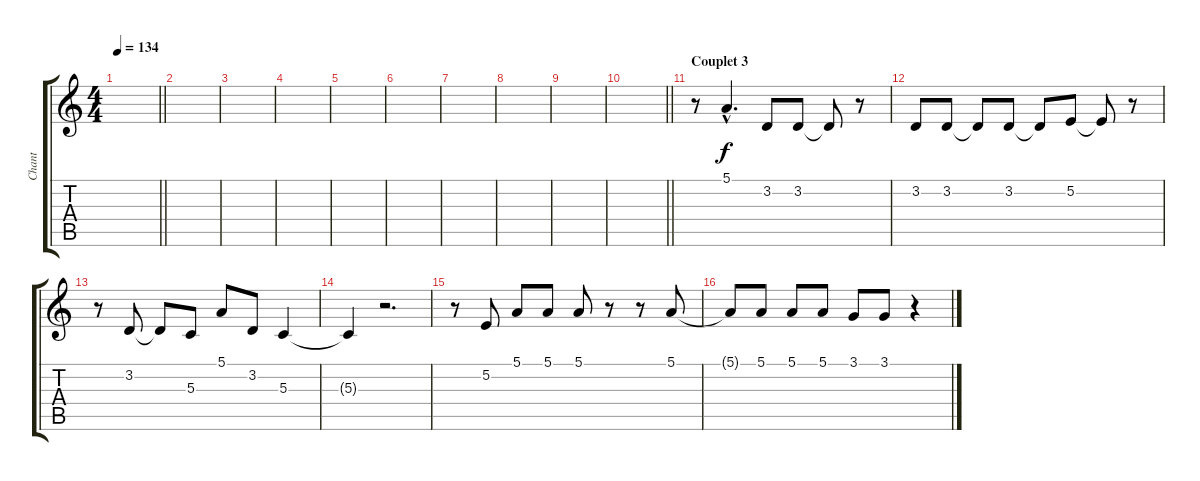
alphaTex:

\track ("Chant" "Chant") {instrument trombone}
\staff {score tabs}
\tuning (E4 B3 G3 D3 A2 E2) {hide}
\ts (4 4)
\tempo 134
\clef g2
\barLineRight lightlight
\ks c
|
|
|
|
|
|
|
|
|
\barLineRight lightlight
|
\section ("" "Couplet 3")
r.8 5.1{hac}.4{d} 3.2.8 3.2.8 3.2{t}.8 r.8 |
3.2.8 3.2.8 3.2{t}.8 3.2.8 3.2{t}.8 5.2.8 5.2{t}.8 r.8 |
r.8 3.2.8 3.2{t}.8 5.3.8 5.1.8 3.2.8 5.3.4 |
5.3{t}.4 r.2{d} |
r.8 5.2.8 5.1.8 5.1.8 5.1.8 r.8 r.8 5.1.8 |
5.1{t}.8 5.1.8 5.1.8 5.1.8 3.1.8 3.1.8 r.4
